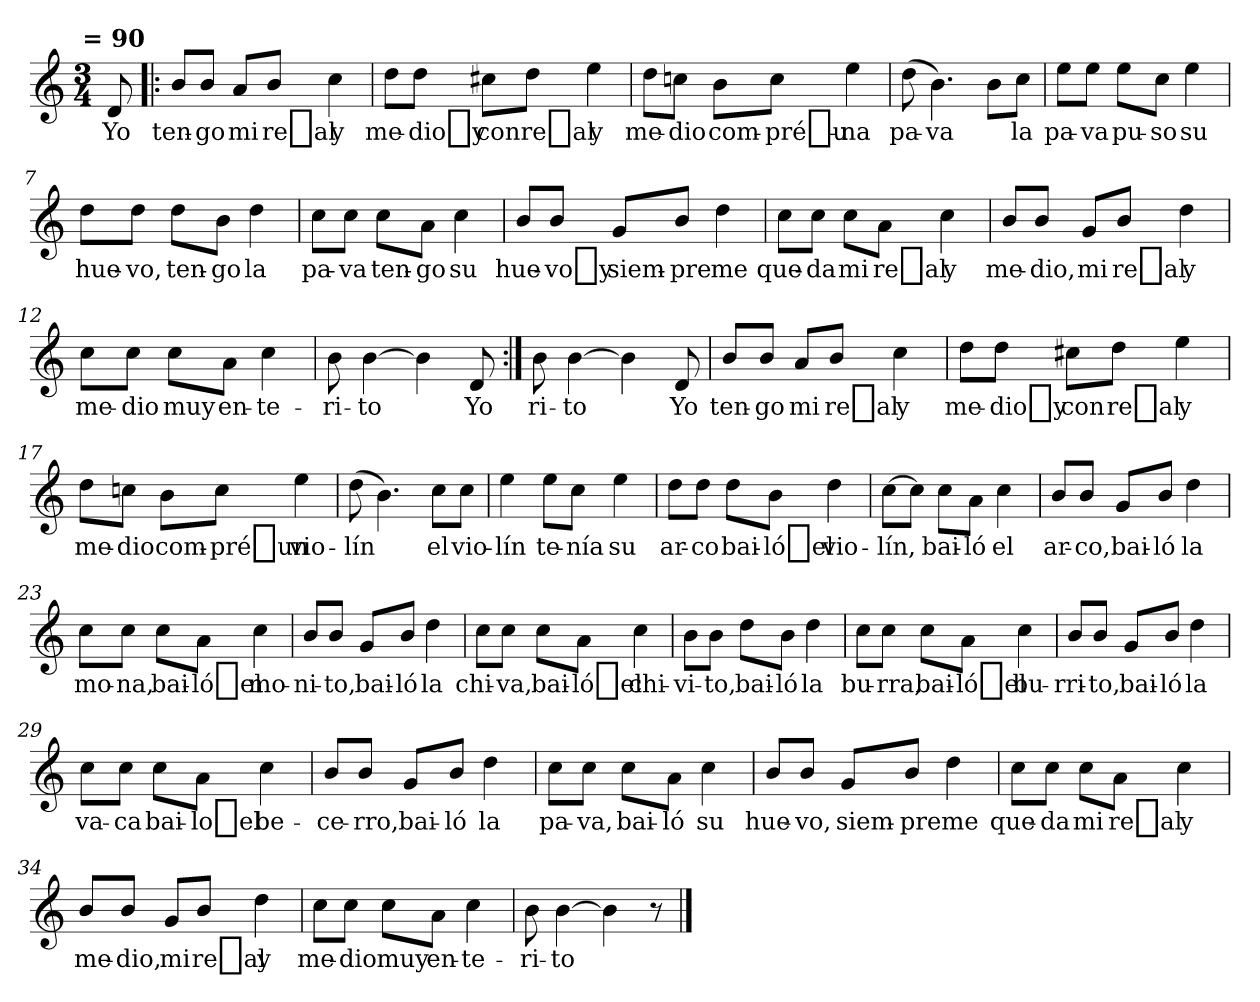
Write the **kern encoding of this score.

**kern	**text
*part1	*part1
*staff1	*staff1
*clefG2	*
*k[]	*
!!LO:TX:omd:t= = 90
*M3/4	*
*MM90	*
=1	=1
8d/	Yo
=2!|:	=2!|:
8b/L	ten-
8b/J	-go
8a/L	mi
8b/J	re_al
4cc\	y
=3	=3
8dd\L	me-
8dd\J	-dio_y
8cc#X\L	con
8dd\J	re_al
4ee\	y
=4	=4
8dd\L	me-
8ccn\J	-dio
8b\L	com-
8cc\J	-pré_u-
4ee\	-na
=5	=5
(8dd\	pa-
4.b\)	-va
8b\L	.
8cc\J	la
!!LO:LB:g=z
=6	=6
8ee\L	pa-
8ee\J	-va
8ee\L	pu-
8cc\J	-so
4ee\	su
=7	=7
8dd\L	hue-
8dd\J	-vo,
8dd\L	ten-
8b\J	-go
4dd\	la
=8	=8
8cc\L	pa-
8cc\J	-va
8cc\L	ten-
8a\J	-go
4cc\	su
=9	=9
8b/L	hue-
8b/J	-vo_y
8g/L	siem-
8b/J	-pre
4dd\	me
!!LO:LB:g=z
=10	=10
8cc\L	que-
8cc\J	-da
8cc\L	mi
8a\J	re_al
4cc\	y
=11	=11
8b/L	me-
8b/J	-dio,
8g/L	mi
8b/J	re_al
4dd\	y
=12	=12
8cc\L	me-
8cc\J	-dio
8cc\L	muy
8a\J	en-
4cc\	-te-
=13	=13
8b\	-ri-
[4b\	-to
4b\]	.
8d/	Yo
=14:|!	=14:|!
8b\	-ri-
[4b\	-to
4b\]	.
8d/	Yo
!!LO:LB:g=z
=15	=15
8b/L	ten-
8b/J	-go
8a/L	mi
8b/J	re_al
4cc\	y
=16	=16
8dd\L	me-
8dd\J	-dio_y
8cc#X\L	con
8dd\J	re_al
4ee\	y
=17	=17
8dd\L	me-
8ccn\J	-dio
8b\L	com-
8cc\J	-pré_un
4ee\	vio-
=18	=18
(8dd\	-lín
4.b\)	.
8cc\L	el
8cc\J	vio-
!!LO:LB:g=z
=19	=19
4ee\	-lín
8ee\L	te-
8cc\J	-nía
4ee\	su
=20	=20
8dd\L	ar-
8dd\J	-co
8dd\L	bai-
8b\J	-ló_el
4dd\	vio-
=21	=21
[8cc\L	-lín,
8cc\J]	.
8cc\L	bai-
8a\J	-ló
4cc\	el
=22	=22
8b/L	ar-
8b/J	-co,
8g/L	bai-
8b/J	-ló
4dd\	la
!!LO:LB:g=z
=23	=23
8cc\L	mo-
8cc\J	-na,
8cc\L	bai-
8a\J	-ló_el
4cc\	mo-
=24	=24
8b/L	-ni-
8b/J	-to,
8g/L	bai-
8b/J	-ló
4dd\	la
=25	=25
8cc\L	chi-
8cc\J	-va,
8cc\L	bai-
8a\J	-ló_el
4cc\	chi-
=26	=26
8b\L	-vi-
8b\J	-to,
8dd\L	bai-
8b\J	-ló
4dd\	la
!!LO:LB:g=z
=27	=27
8cc\L	bu-
8cc\J	-rra,
8cc\L	bai-
8a\J	-ló_el
4cc\	bu-
=28	=28
8b/L	-rri-
8b/J	-to,
8g/L	bai-
8b/J	-ló
4dd\	la
=29	=29
8cc\L	va-
8cc\J	-ca
8cc\L	bai-
8a\J	-lo_el
4cc\	be-
=30	=30
8b/L	-ce-
8b/J	-rro,
8g/L	bai-
8b/J	-ló
4dd\	la
!!LO:LB:g=z
=31	=31
8cc\L	pa-
8cc\J	-va,
8cc\L	bai-
8a\J	-ló
4cc\	su
=32	=32
8b/L	hue-
8b/J	-vo,
8g/L	siem-
8b/J	-pre
4dd\	me
=33	=33
8cc\L	que-
8cc\J	-da
8cc\L	mi
8a\J	re_al
4cc\	y
!!LO:LB:g=z
=34	=34
8b/L	me-
8b/J	-dio,
8g/L	mi
8b/J	re_al
4dd\	y
=35	=35
8cc\L	me-
8cc\J	-dio
8cc\L	muy
8a\J	en-
4cc\	-te-
=36	=36
8b\	-ri-
[4b\	-to
4b\]	.
8r	.
==	==
*-	*-
